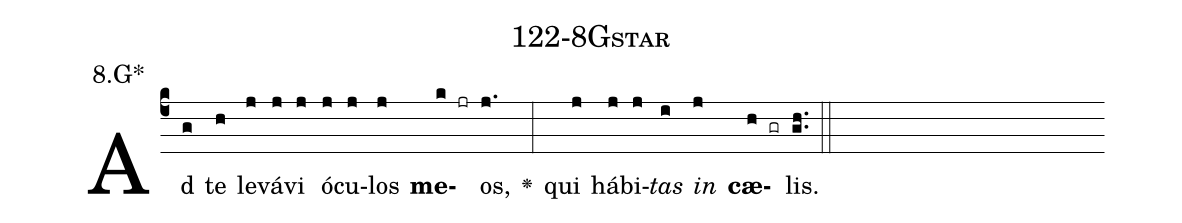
name: 122-8Gstar;
annotation: 8.G*;
%%
(c4)Ad(g) te(h) le(j)vá(j)vi(j) ó(j)cu(j)los(j) <b>me</b>(k jr)os,(j.) <v>\greheightstar</v>(:) qui(j) há(j)bi(j)<i>tas</i>(i) <i>in</i>(j) <b>cæ</b>(h gr)lis.(gh..) (::)


%E(j) u(j) o(i) u(j) a(h) e.(gh..) (::)
